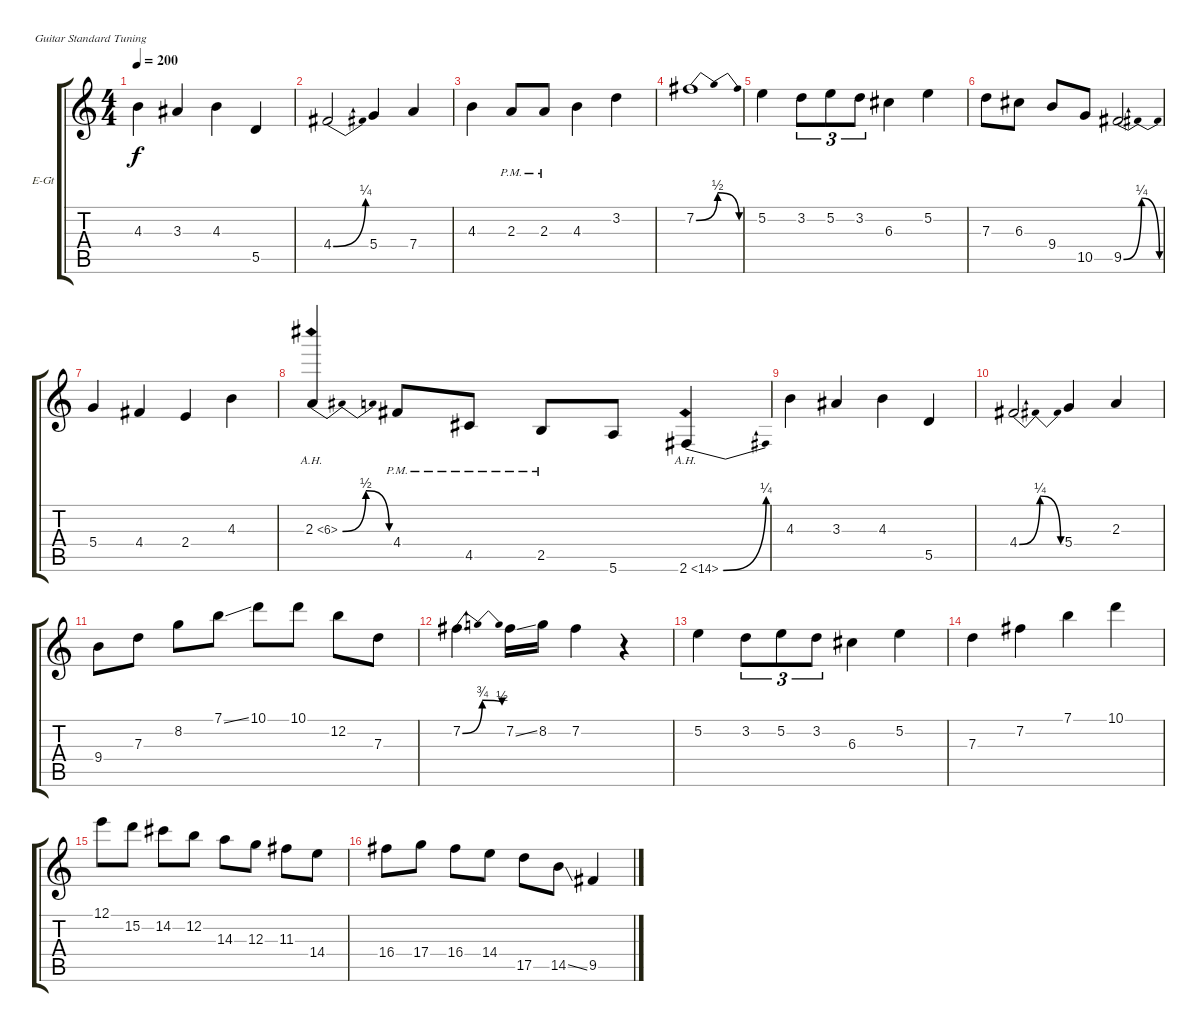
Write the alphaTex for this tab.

\bracketExtendMode groupsimilarinstruments
\firstSystemTrackNameOrientation horizontal
\otherSystemsTrackNameOrientation horizontal
\track ("Harmony" "E-Gt") {instrument distortionguitar}
\staff {score tabs}
\tuning (E4 B3 G3 D3 A2 E2)
\ts (4 4)
\tempo 200
\clef g2
\ks c
4.3.4{dy f} 3.3.4 4.3.4 5.5.4 |
4.4{be (bend 0 0 60 1)}.2 5.4.4 7.4.4 |
4.3.4 2.3{pm}.8 2.3{pm}.8 4.3.4 3.2.4 |
7.2{be (bendrelease 0 0 30 2 30 2 60 0)}.1 |
5.2.4 3.2.8{tu (3 2)} 5.2.8{tu (3 2)} 3.2.8{tu (3 2)} 6.3.4 5.2.4 |
7.3.8 6.3.8 9.4.8 10.5.8 9.5{be (bendrelease 0 0 30 1 30 1 60 0)}.2 |
5.4.4 4.4.4 2.4.4 4.3.4 |
2.3{be (bendrelease 0 0 30 2 30 2 60 0) ah 4}.4 4.4{pm}.8 4.5{pm}.8 2.5{pm}.8 5.6.8 2.6{be (bend 0 0 60 1) ah 12}.4 |
4.3.4 3.3.4 4.3.4 5.5.4 |
4.4{be (bendrelease 0 0 30 1 30 1 60 0)}.2 5.4.4 2.3.4 |
9.4.8 7.3.8 8.2.8 7.1{ss}.8 10.1.8 10.1.8 12.2.8 7.3.8 |
7.2{be (bendrelease 0 0 30 3 30 3 60 2)}.4{d} 7.2{ss}.16 8.2.16 7.2.4 r.4 |
5.2.4 3.2.8{tu (3 2)} 5.2.8{tu (3 2)} 3.2.8{tu (3 2)} 6.3.4 5.2.4 |
7.3.4 7.2.4 7.1.4 10.1.4 |
12.1.8 15.2.8 14.2.8 12.2.8 14.3.8 12.3.8 11.3.8 14.4.8 |
16.4.8 17.4.8 16.4.8 14.4.8 17.5.8 14.5{ss}.8 9.5.4
